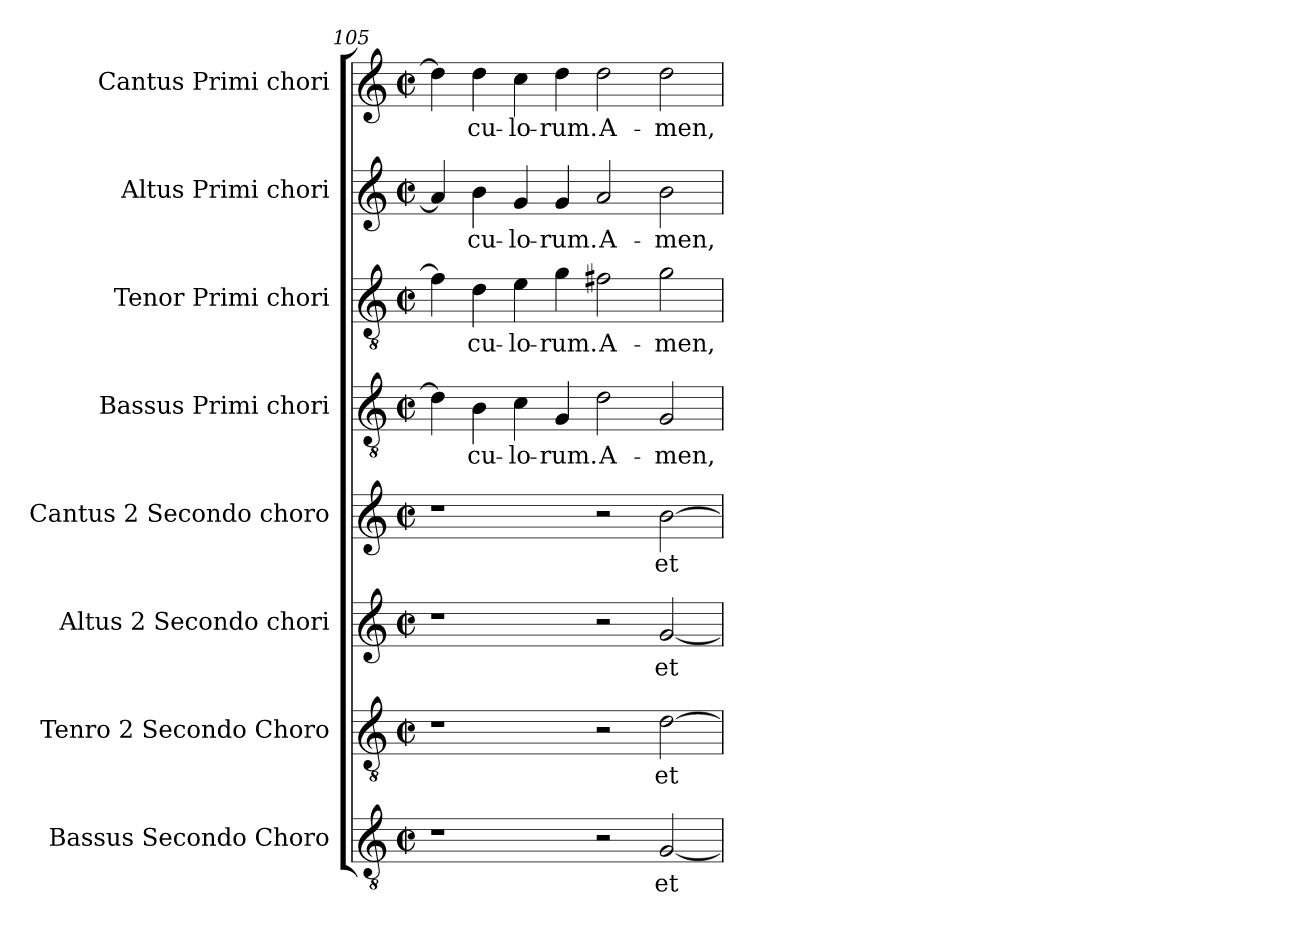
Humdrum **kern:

**kern	**text	**kern	**text	**kern	**text	**kern	**text	**kern	**text	**kern	**text	**kern	**text	**kern	**text
*part8	*part8	*part7	*part7	*part6	*part6	*part5	*part5	*part4	*part4	*part3	*part3	*part2	*part2	*part1	*part1
*staff8	*staff8	*staff7	*staff7	*staff6	*staff6	*staff5	*staff5	*staff4	*staff4	*staff3	*staff3	*staff2	*staff2	*staff1	*staff1
*I"Bassus  Secondo Choro	*	*I"Tenro 2  Secondo Choro	*	*I"Altus 2  Secondo chori	*	*I"Cantus 2  Secondo choro	*	*I"Bassus  Primi chori	*	*I"Tenor  Primi chori	*	*I"Altus  Primi chori	*	*I"Cantus  Primi chori	*
*I'Ch	*	*I'Ch	*	*I'Ch	*	*I'Ch	*	*I'Ch	*	*I'Ch	*	*I'Ch	*	*I'Ch	*
*clefGv2	*	*clefGv2	*	*clefG2	*	*clefG2	*	*clefGv2	*	*clefGv2	*	*clefG2	*	*clefG2	*
*M2/2	*	*M2/2	*	*M2/2	*	*M2/2	*	*M2/2	*	*M2/2	*	*M2/2	*	*M2/2	*
*met(c|)	*	*met(c|)	*	*met(c|)	*	*met(c|)	*	*met(c|)	*	*met(c|)	*	*met(c|)	*	*met(c|)	*
=105	=105	=105	=105	=105	=105	=105	=105	=105	=105	=105	=105	=105	=105	=105	=105
1r	.	1r	.	1r	.	1r	.	4d\]	.	4f\]	.	4a/]	.	4dd\]	.
!	!	!	!	!	!	!	!	!	!LO:LY:b:cj	!	!LO:LY:b:cj	!	!LO:LY:b:cj	!	!LO:LY:b:cj
.	.	.	.	.	.	.	.	4B\	-cu-	4d\	-cu-	4b\	-cu-	4dd\	-cu-
!	!	!	!	!	!	!	!	!	!LO:LY:b	!	!LO:LY:b	!	!LO:LY:b	!	!LO:LY:b
.	.	.	.	.	.	.	.	4c\	-lo-	4e\	-lo-	4g/	-lo-	4cc\	-lo-
!	!	!	!	!	!	!	!	!	!LO:LY:b:cj	!	!LO:LY:b:cj	!	!LO:LY:b:cj	!	!LO:LY:b:cj
.	.	.	.	.	.	.	.	4G/	-rum.	4g\	-rum.	4g/	-rum.	4dd\	-rum.
!	!	!	!	!	!	!	!	!	!LO:LY:b:cj	!	!LO:LY:b:cj	!	!LO:LY:b:cj	!	!LO:LY:b:cj
2r	.	2r	.	2r	.	2r	.	2d\	A-	2f#X\	A-	2a/	A-	2dd\	A-
!	!LO:LY:b:cj	!	!LO:LY:b:cj	!	!LO:LY:b:cj	!	!LO:LY:b:cj	!	!LO:LY:b:cj	!	!LO:LY:b:cj	!	!LO:LY:b:cj	!	!LO:LY:b:cj
[<2G/	et	[>2d\	et	[<2g/	et	[>2b\	et	2G/	-men,	2g\	-men,	2b\	-men,	2dd\	-men,
=	=	=	=	=	=	=	=	=	=	=	=	=	=	=	=
*-	*-	*-	*-	*-	*-	*-	*-	*-	*-	*-	*-	*-	*-	*-	*-
